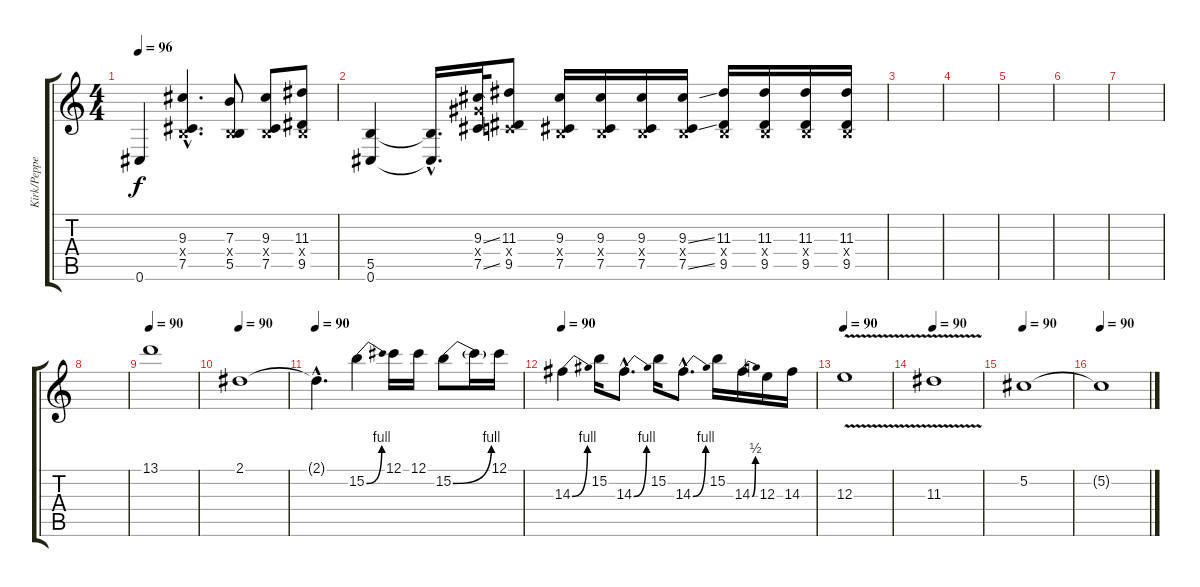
\track ("Kirk/Pepper (Studio)" "Kirk/Peppe") {instrument overdrivenguitar}
\staff {score tabs}
\tuning (Db4 Ab3 E3 B2 Gb2 Db2) {hide}
\ts (4 4)
\tempo 96
\clef g2
\ks c
0.6.4{dy f} (9.3{hac} 0.4{hac x} 7.5{hac}).4{d} (7.3 0.4{x} 5.5).8 (9.3 0.4{x} 7.5).8 (11.3 0.4{x} 9.5).8 |
(5.5 0.6).4 (5.5{hac t} 0.6{hac t}).16{d} (9.3{ss} 9.4{x} 7.5{ss}).32 (11.3 1.4{x} 9.5).8 (9.3 0.4{x} 7.5).16 (9.3 0.4{x} 7.5).16 (9.3 0.4{x} 7.5).16 (9.3{ss} 0.4{x} 7.5{ss}).16 (11.3 0.4{x} 9.5).16 (11.3 0.4{x} 9.5).16 (11.3 0.4{x} 9.5).16 (11.3 0.4{x} 9.5).16 |
|
|
|
|
|
|
\tempo 90
13.1.1 |
\tempo 90
2.1.1 |
\tempo 90
2.1{hac t}.4{d} 15.2{be (bend 0 0 60 4)}.4 12.1.16 12.1.16 15.2{be (bend 0 0 60 4)}.8 15.2{t}.16 12.1.16 |
\tempo 90
14.3{be (bend 0 0 60 4)}.4 15.2.16 14.3{be (bend 0 0 60 4) hac}.8{d} 15.2.16 14.3{be (bend 0 0 60 4) hac}.8{d} 15.2.16 14.3{be (bend 0 0 60 2)}.16 12.3.16 14.3.16 |
\tempo 90
12.3{v}.1 |
\tempo 90
11.3{v}.1 |
\tempo 90
5.2.1 |
\tempo 90
5.2{t}.1
